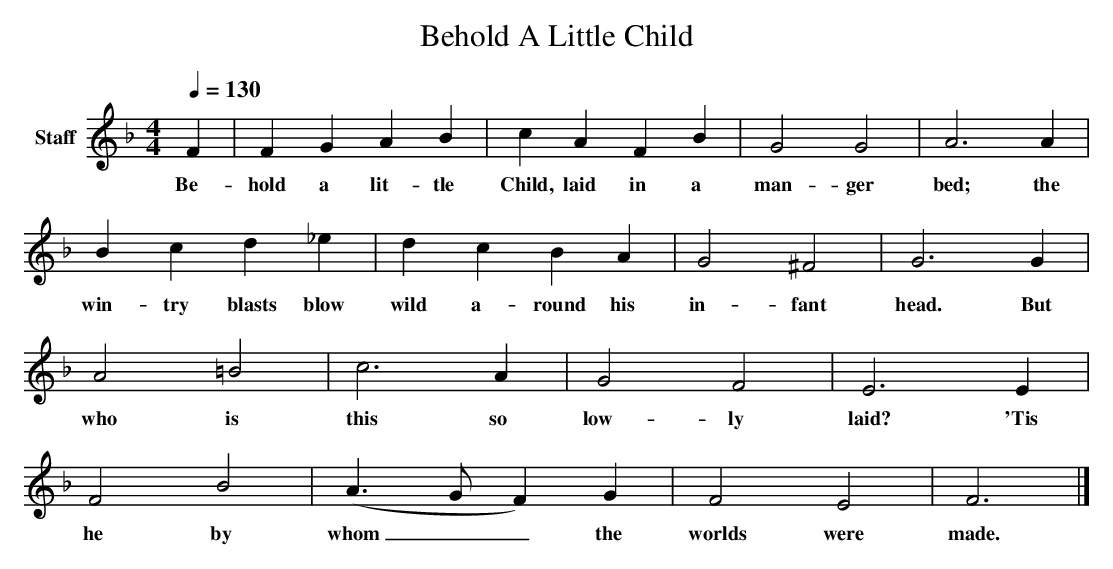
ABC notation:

X:1
T: Behold A Little Child
L: 1/4
M: 4/4
Q: 1/4=130
V: P1 name="Staff"
K: F
[V: P1]  F | F G A B | c A F B | G2 G2 | A3 A | B c d _e | d c B A | G2 ^F2 | G3 G | A2 =B2 | c3 A | G2 F2 | E3 E | F2 B2 | (A3/ G/ F) G | F2 E2 | F3|]
w: Be- hold a lit- tle Child, laid in a man- ger bed; the win- try blasts blow wild a- round his in- fant head. But who is this so low- ly laid? 'Tis he by whom__ the worlds were made.
